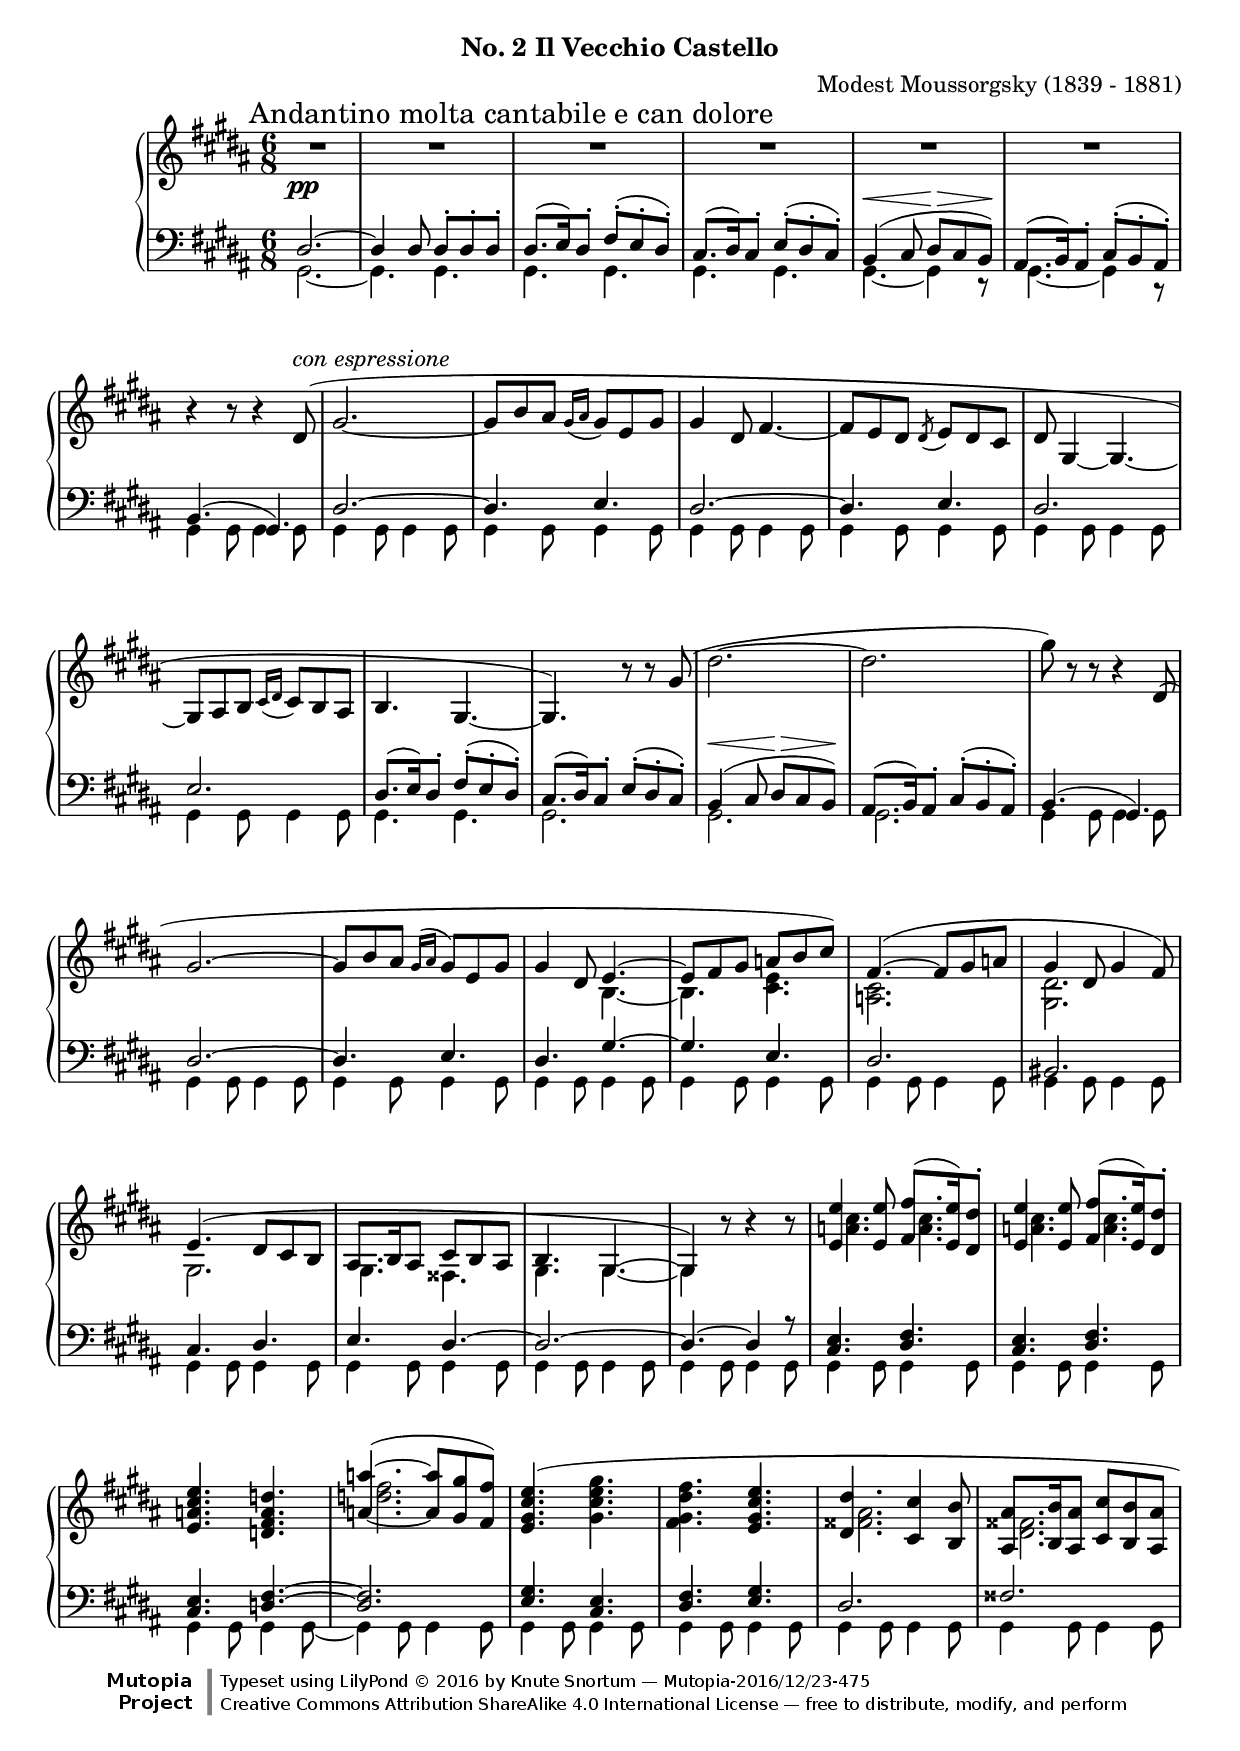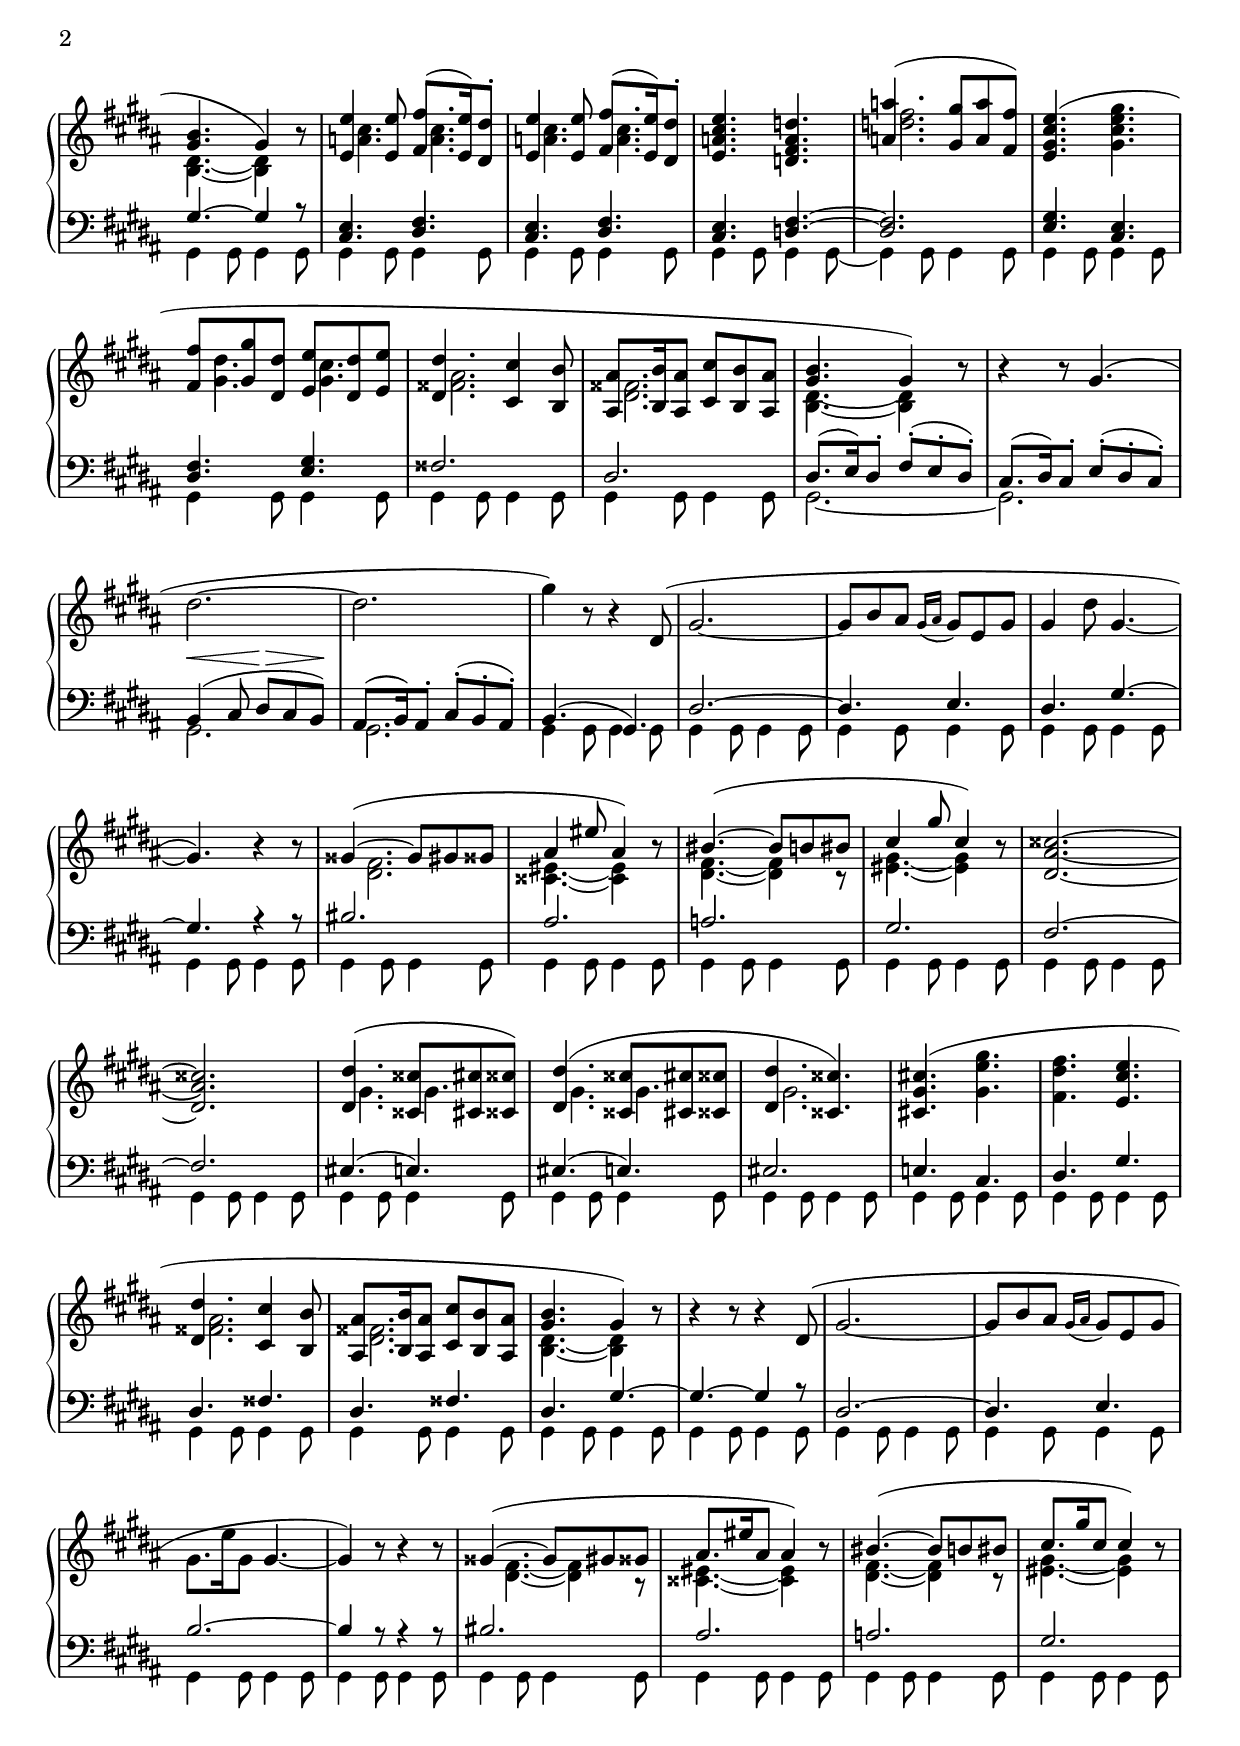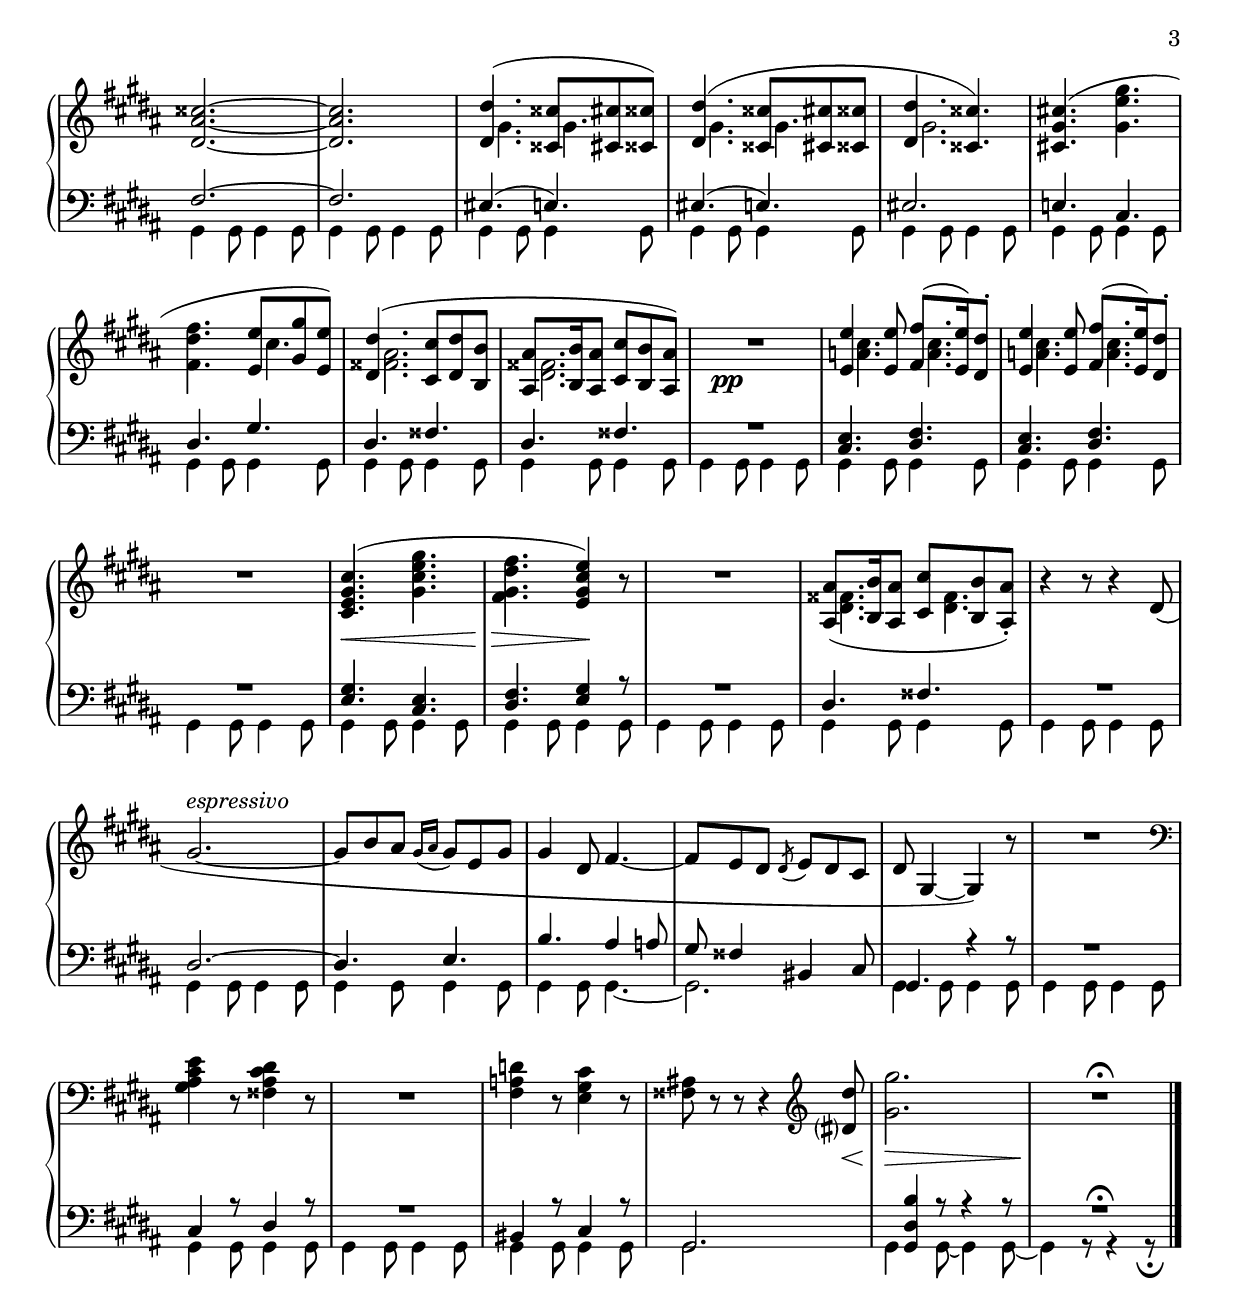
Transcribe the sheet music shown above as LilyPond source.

\version "2.18.2"
\language "english"

\header {
  %title        = "No. 2 Il Vecchio Castello"
  composer     = "Modest Moussorgsky (1839 - 1881)"
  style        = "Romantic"
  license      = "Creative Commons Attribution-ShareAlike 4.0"
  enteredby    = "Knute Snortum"
  date         = "1874"
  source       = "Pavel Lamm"

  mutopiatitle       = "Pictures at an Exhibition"
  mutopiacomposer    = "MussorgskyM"
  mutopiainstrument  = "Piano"
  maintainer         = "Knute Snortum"
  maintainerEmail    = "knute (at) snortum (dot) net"
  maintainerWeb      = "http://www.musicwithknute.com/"

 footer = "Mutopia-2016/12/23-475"
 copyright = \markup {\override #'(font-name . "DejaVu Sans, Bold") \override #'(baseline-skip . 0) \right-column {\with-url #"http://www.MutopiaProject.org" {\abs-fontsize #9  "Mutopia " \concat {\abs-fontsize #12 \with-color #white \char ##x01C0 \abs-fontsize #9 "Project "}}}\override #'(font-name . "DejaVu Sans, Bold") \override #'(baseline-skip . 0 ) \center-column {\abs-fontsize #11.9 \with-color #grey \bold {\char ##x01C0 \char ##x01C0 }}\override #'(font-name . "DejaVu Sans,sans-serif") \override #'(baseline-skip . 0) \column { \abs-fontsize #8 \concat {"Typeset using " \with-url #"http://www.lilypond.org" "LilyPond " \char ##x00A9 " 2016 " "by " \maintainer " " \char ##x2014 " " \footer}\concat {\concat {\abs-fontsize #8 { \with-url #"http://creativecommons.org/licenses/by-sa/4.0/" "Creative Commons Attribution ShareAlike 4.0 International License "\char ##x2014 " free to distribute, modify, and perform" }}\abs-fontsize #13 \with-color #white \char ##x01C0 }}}
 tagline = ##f
}

andantino = {
  \once
  \override Score.RehearsalMark.self-alignment-X = #LEFT
  \mark "Andantino molta cantabile e can dolore" 
}

conEspress = \markup { \italic "con espressione" }
espress = \markup { \italic "espressivo" }

forceShiftOn = \override NoteColumn.force-hshift = #1.4
forceShiftOff = \override NoteColumn.force-hshift = #0

highVoice = \relative c' {
  \andantino
  \oneVoice
  | R2. \pp
  | R2. * 5
  | r4 r8 r4 \slurUp ds8 ^ \conEspress (
  
  \barNumberCheck #8
  
  | gs2. ~
  | gs8 b as \appoggiatura { gs16 as } gs8 e gs
  | gs4 ds8 fs4. ~
  | fs8 e ds \acciaccatura { ds8 } e ds cs
  | ds8 gs,4 ~ gs4. ~
  | gs8 as b \appoggiatura { cs16 ds } cs8 b as 
  | b4. gs4. ~ 
  | gs4. ) r8 r gs' (
  
  \barNumberCheck #16
  
  | ds'2. ~
  | ds2.
  | gs8 ) r r r4 \voiceOne ds,8 (
  | gs2. ~
  | gs8 b as \appoggiatura { gs16 as } gs8 e gs
  | gs4 ds8 e4. ~
  | e8 fs gs a b cs )
  | fs,4. ( ~ fs8 gs a
  
  \barNumberCheck #24
  
  | gs4 ds8 gs4 fs8 )
  | e4. ( ds8 cs b
  | as8. b16 as8 cs b as
  | b4. gs4. ~
  | gs4 ) \oneVoice r8 r4 r8
  \voiceOne 
  | <e' e'>4 q8 <fs fs'>8. ( <e e'>16 ) <ds ds'>8-.
  | <e e'>4 q8 <fs fs'>8. ( <e e'>16 ) <ds ds'>8-.
  | <e a cs e>4. <d fs a d>
  
  \barNumberCheck #32
  
  | <a'_~ a'^~>4. ( q8 <gs gs'>8 <fs fs'> )
  \oneVoice 
  | <e gs cs e>4. ( <gs cs e gs>
  | <fs gs ds' fs>4. <e gs cs e>
  \voiceOne
  | <ds ds'>4. <cs cs'>4 <b b'>8
  | <as as'>8. <b b'>16 <as as'>8 <cs cs'> <b b'> <as as'>
  | <gs' b>4. gs4 ) \oneVoice r8
  \voiceOne
  | <e e'>4 q8 <fs fs'>8. ( <e e'>16 ) <ds ds'>8-.
  | <e e'>4 q8 <fs fs'>8. ( <e e'>16 ) <ds ds'>8-.
  
  \barNumberCheck #40
  
  | <e a cs e>4. <d fs a d>
  | <a' a'>4. ( <gs gs'>8 <a a'> <fs fs'> )
  \oneVoice
  | <e gs cs e>4. ( <gs cs e gs>
  \voiceOne
  | <fs fs'>8 <gs gs'> <ds ds'> <e e'> <ds ds'> <e e'>
  | <ds ds'>4. <cs cs'>4 <b b'>8
  | <as as'>8. <b b'>16 <as as'>8 <cs cs'> <b b'> <as as'>
  | <gs' b>4. gs4 ) \oneVoice r8
  | r4 r8 gs4. (
  
  \barNumberCheck #48
  
  | ds'2. ~
  | ds2.
  | gs4 ) r8 r4 ds,8 (
  | gs2. ~
  | gs8 b as \appoggiatura { gs16 as } gs8 e gs
  | gs4 ds'8 gs,4. ~
  | gs4. ) r4 r8
  \voiceOne
  | gss4. ( ~ gss8 gs gss
  
  \barNumberCheck #56
  
  | as4 es'8 as,4 ) \oneVoice r8
  \voiceOne
  | bs4. ( ~ bs8 b bs
  | cs4 gs'8 cs,4 ) \oneVoice r8
  | <ds, as' css>2. ~
  | q
  \voiceOne
  | <ds ds'>4. ( <css css'>8 <cs cs'> <css css'> )
  | <ds ds'>4. ( <css css'>8 <cs cs'> <css css'> 
  | <ds ds'>4. <css css'> )
  
  \barNumberCheck #64
  
  \oneVoice
  | <cs gs' cs>4. ( <gs' e' gs>
  | <fs ds' fs>4. <e cs' e>
  \voiceOne
  | <ds ds'>4. <cs cs'>4 <b b'>8
  | <as as'>8. <b b'>16 <as as'>8 <cs cs'> <b b'> <as as'>
  | <gs' b>4. gs4 ) \oneVoice r8
  | r4 r8 r4 ds8 (
  | gs2. ~
  | gs8 b as \appoggiatura { gs16 as } gs8 e gs
  
  \barNumberCheck #72
  
  | gs8. e'16 gs,8 gs4. ~
  | gs4 ) r8 r4 r8
  \voiceOne
  | gss4. ( ~ gss8 gs gss
  | as8. es'16 as,8 as4 ) \oneVoice r8
  \voiceOne
  | bs4. ( ~ bs8 b bs
  | cs8. gs'16 cs,8 cs4 ) \oneVoice r8
  | <ds, as' css>2. ~
  | q
  
  \barNumberCheck #80
  
  \voiceOne
  | <ds ds'>4. ( <css css'>8 <cs cs'> <css css'> )
  | <ds ds'>4. ( <css css'>8 <cs cs'> <css css'> 
  | <ds ds'>4. <css css'> )
  \oneVoice
  | <cs gs' cs>4. ( <gs' e' gs>
  | <fs ds' fs>4. \voiceOne <e e'>8 <gs gs'> <e e'> )
  | <ds ds'>4. ( <cs cs'>8 <ds ds'> <b b'>
  | <as as'>8. <b b'>16 <as as'>8 <cs cs'> <b b'> <as as'> )
  \oneVoice
  | R2. %{ \pp %} _ \markup { \left-align \dynamic "pp       " } % kludge to get "pp" mark in the right place
  
  \barNumberCheck #88
  
  \voiceOne
  | <e' e'>4 q8 <fs fs'>8. ( <e e'>16 ) <ds ds'>8-.
  | <e e'>4 q8 <fs fs'>8. ( <e e'>16 ) <ds ds'>8-.
  \oneVoice
  | R2.
  | \tag #'layout { <cs e gs cs>4. \< ( } 
    \tag #'midi   { <cs e gs cs>4. ( }
    <gs' cs e gs>
  
  | \tag #'layout { <fs gs ds' fs>4. \> <e gs cs e>4 ) \! } 
    \tag #'midi   { <fs gs ds' fs>4.    <e gs cs e>4 ) }
    r8
  
  | R2.
  | <as, as'>8. ( <b b'>16 <as as'>8 <cs cs'> <b b'> <as as'>-. )
  | r4 r8 r4 ds8 (
  
  \barNumberCheck #96
  
  | gs2. ^ \espress ~
  | gs8 b as \appoggiatura { gs16 as } gs8 e gs
  | gs4 ds8 fs4. ~
  | fs8 e ds \acciaccatura { ds8 } e ds cs
  | ds8 gs,4 ~ gs4 ) r8
  | R2.
  \clef bass
  | <gs as cs e>4 r8 <fss as cs ds>4 r8
  | R2.
  
  \barNumberCheck #104
  
  | <fs a d>4 r8 <e gs cs>4 r8
  | <fss as>8 r8 r r4 \clef treble <ds'? ds'>8 \<
  | <gs gs'>2. \>
  | R2. \! \fermataMarkup
}

upperMiddle = \relative c' {
  | s2. * 8
  | s2. * 8
  | s2. * 4
  | s4. b4. ~
  | b4. <cs e>
  | <cs a>2.
  
  \barNumberCheck #24
  
  | <ds gs,>2.
  | gs,2.
  | gs4. fss 
  | gs4. gs ~
  | gs4 s8 s4 s8
  \forceShiftOn 
  | <cs' a>4. q
  | q4. q
  | s2.
  
  \barNumberCheck #32
  
  | <d fs>2.
  | s2. * 2
  | <fss, as>2.
  | <ds fss>2.
  \forceShiftOff
  | <b ds>4. ~ q4 s8
  \forceShiftOn
  | <cs' a>4. q
  | q4. q
  
  \barNumberCheck #40
  
  | s2.
  | <d fs>2.
  | s2. 
  | <gs, ds'>4. <gs cs>
  | <fss as>2.
  | <ds fss>2.
  \forceShiftOff
  | <b ds>4. ~ q4 s8
  | s2.
  
  \barNumberCheck #48
  
  | s2. * 7
  \forceShiftOn
  | <ds fs>2.
  
  \barNumberCheck #56
  
  \forceShiftOff
  | <css es>4. ~ q4 s8
  | <ds fs>4. ~ q4 r8
  | <es gs>4. ~ q4 s8
  | s2.
  | s2.
  \forceShiftOn
  | gs4. gs
  | gs4. gs
  | gs2.
  
  \barNumberCheck #64
  
  | s2.
  | s2.
  | <fss as>2.
  | <ds fss>2.
  \forceShiftOff
  | <b ds>4. ~ q4 s8
  | s2. * 3
  
  \barNumberCheck #72
  
  | s2.
  | s2.
  \forceShiftOn
  | <ds fs>4. ~ q4 r8
  \forceShiftOff
  | <css es>4. ~ q4 s8
  | <ds fs>4. ~ q4 r8
  | <es gs>4. ~ q4 s8
  | s2. 
  | s2.
  
  \barNumberCheck #80
  
  \forceShiftOn
  | gs4. gs
  | gs4. gs
  | gs2.
  | s2.
  | s4. cs4.
  | <fss, as>2.
  | <ds fss>2.
  | s2.
  
  \barNumberCheck #88
  
  | <a' cs>4. q
  | <a cs>4. q
  | s2. * 4
  | <ds, fss>4. q
  | s2. * 13
}

lowerMiddle = \relative c {
  | ds2. ~
  | ds4 ds8 ds-. ds-. ds-.
  | ds8. ( e16 ) ds8-. fs-. ( e-. ds-. )
  | cs8. ( ds16 ) cs8-. e-. ( ds-. cs-. )
  
  | \tag #'layout { b4 ^\< ( cs8 ds ^\> cs b ) \! }
    \tag #'midi   { b4     ( cs8 ds cs b ) }
  
  | as8. ( b16 ) as8-. cs-. ( b-. as-. )
  | b4. ( gs4. )
  
  \barNumberCheck #8
  
  | ds'2. ~
  | ds4. e
  | ds2. ~
  | ds4. e
  | ds2.
  | e2.
  | ds8. ( e16 ) ds8-. fs-. ( e-. ds-. )
  | cs8. ( ds16 ) cs8-. e-. ( ds-. cs-. )
  
  \barNumberCheck #16
  
  | \tag #'layout { b4 ^\< ( cs8 ds ^\> cs b ) \! }
    \tag #'midi   { b4     ( cs8 ds cs b ) }
  
  | as8. ( b16 ) as8-. cs-. ( b-. as-. )
  | b4. ( gs4. )
  | ds'2. ~
  | ds4. e4.
  | ds4. gs4. ~
  | gs4. e4.
  | ds2.
  
  \barNumberCheck #24
  
  | bs2.
  | cs4. ds
  | e4. ds ~
  | ds2. ~
  | ds4. ~ ds4 r8
  | <cs e>4. <ds fs>
  | <cs e>4. <ds fs>
  | <cs e>4. <d fs> ~
  
  \barNumberCheck #32
  
  | q2.
  | <e gs>4. <cs e>
  | <ds fs>4. <e gs>
  | ds2.
  | fss2.
  | gs4. ~ gs4 r8
  | <cs, e>4. <ds fs>
  | <cs e>4. <ds fs>
  
  \barNumberCheck #40
  
  | <cs e>4. <d fs> ~  
  | q2.
  | <e gs>4. <cs e>
  | <ds fs>4. <e gs>
  | fss2.
  | ds2.
  | ds8. ( e16 ) ds8-. fs-. ( e-. ds-. )
  | cs8. ( ds16 ) cs8-. e-. ( ds-. cs-. )
  
  \barNumberCheck #48
  
  | \tag #'layout { b4 ^\< ( cs8 ds ^\> cs b ) \! }
    \tag #'midi   { b4     ( cs8 ds cs b ) }
  
  | as8. ( b16 ) as8-. cs-. ( b-. as-. )
  | b4. ( gs4. )
  | ds'2. ~
  | ds4. e
  | ds4. gs ~
  | gs4. r4 r8
  | bs2.
  
  \barNumberCheck #56
  
  | as2.
  | a2.
  | gs2.
  | fs2. ~
  | fs2.
  | es4. ( e )
  | es4. ( e )
  | es2.
  
  \barNumberCheck #64
  
  | e4. cs
  | ds4. gs
  | ds4. fss
  | ds4. fss
  | ds4. gs ~
  | gs4. ~ gs4 r8
  | ds2. ~
  | ds4. e
  
  \barNumberCheck #72
  
  | b'2. ~
  | b4 r8 r4 r8
  | bs2.
  | as2.
  | a2.
  | gs2.
  | fs2. ~
  | fs2.
  
  \barNumberCheck #80
  
  | es4. ( e )
  | es4. ( e )
  | es2.
  | e4. cs
  | ds4. gs
  | ds4. fss
  | ds4. fss
  | R2.
  
  \barNumberCheck #88
  
  | <cs e>4. <ds fs>
  | <cs e>4. <ds fs>
  | R2.
  | <e gs>4. <cs e>
  | <ds fs>4. <e gs>4 r8
  | R2.
  | ds4. fss
  | R2.
  
  \barNumberCheck #96
  
  | ds2. ~
  | ds4. e
  | b'4. as4 a8
  | gs8 fss4 bs,4 cs8
  | gs4. r4 r8
  | R2.
  | cs4 r8 ds4 r8
  | R2.
  
  \barNumberCheck #104
  
  | bs4 r8 cs4 r8
  | gs2.
  \forceShiftOn
  | <gs ds' b'>4 r8 r4 r8
  | R2. \fermataMarkup
}

lowVoice = \relative c {
  | gs2. ~
  | gs4. gs
  | gs4. gs 
  | gs4. gs
  | gs4. ~ gs4 r8
  | gs4. ~ gs4 r8
  | gs4 gs8 gs4 gs8 
  
  \barNumberCheck #8
  
  | \repeat unfold 6 { gs4 gs8 gs4 gs8 } 
  | gs4. gs4.
  | gs2. 
  
  \barNumberCheck #16
  
  | gs2.
  | gs2.
  | \repeat unfold 6 { gs4 gs8 gs4 gs8 }
  
  \barNumberCheck #24
  
  | \repeat unfold 7 { gs4 gs8 gs4 gs8 }
  | gs4 gs8 gs4 gs8 ~
  
  \barNumberCheck #32
  
  | \repeat unfold 8 { gs4 gs8 gs4 gs8 }
  
  \barNumberCheck #40
  
  | gs4 gs8 gs4 gs8 ~
  | \repeat unfold 5 { gs4 gs8 gs4 gs8 }
  | gs2. ~
  | gs2.
  
  \barNumberCheck #48
  
  | gs2.
  | gs2.
  | \repeat unfold 6 { gs4 gs8 gs4 gs8 }
  
  \barNumberCheck #56
  
  | \repeat unfold 40 { gs4 gs8 gs4 gs8 }
  
  \barNumberCheck #96
  
  | gs4 gs8 gs4 gs8
  | gs4 gs8 gs4 gs8
  | gs4 gs8 gs4. ~
  | gs2.
  | \repeat unfold 4 { gs4 gs8 gs4 gs8 }
  
  \barNumberCheck #104
  
  | gs4 gs8 gs4 gs8
  | gs2.
  | gs4 gs8 ~ gs4 gs8 ~
  | gs4 r8 r4 r8 \fermata
  \bar "|."
}

global = {
  \key gs \minor
  \time 6/8
  \accidentalStyle piano
}

upper = {
  \clef treble
  \global
  <<
    \new Voice { \voiceOne \highVoice }
    \new Voice { \voiceTwo \upperMiddle }
  >>
}

lower = {
  \clef bass
  \global
  <<
    \new Voice { \voiceThree \lowerMiddle }
    \new Voice { \voiceFour \lowVoice }
  >>
}

\bookpart {
  \header {
    subtitle = "No. 2 Il Vecchio Castello"
  }
  \score {
    \keepWithTag #'layout
    \new PianoStaff <<
      \new Staff = "up" \upper
      \new Staff = "down" \lower
    >>
    \layout {
      \context {
        \Score
        \remove "Bar_number_engraver"
      }
    }
  }
}

% MIDI only
\score {
  \keepWithTag #'midi
  \new PianoStaff <<
    \new Staff = "up" \upper
    \new Staff = "down" \lower
  >>
  \midi {
    \tempo 4. = 60
  }
}
